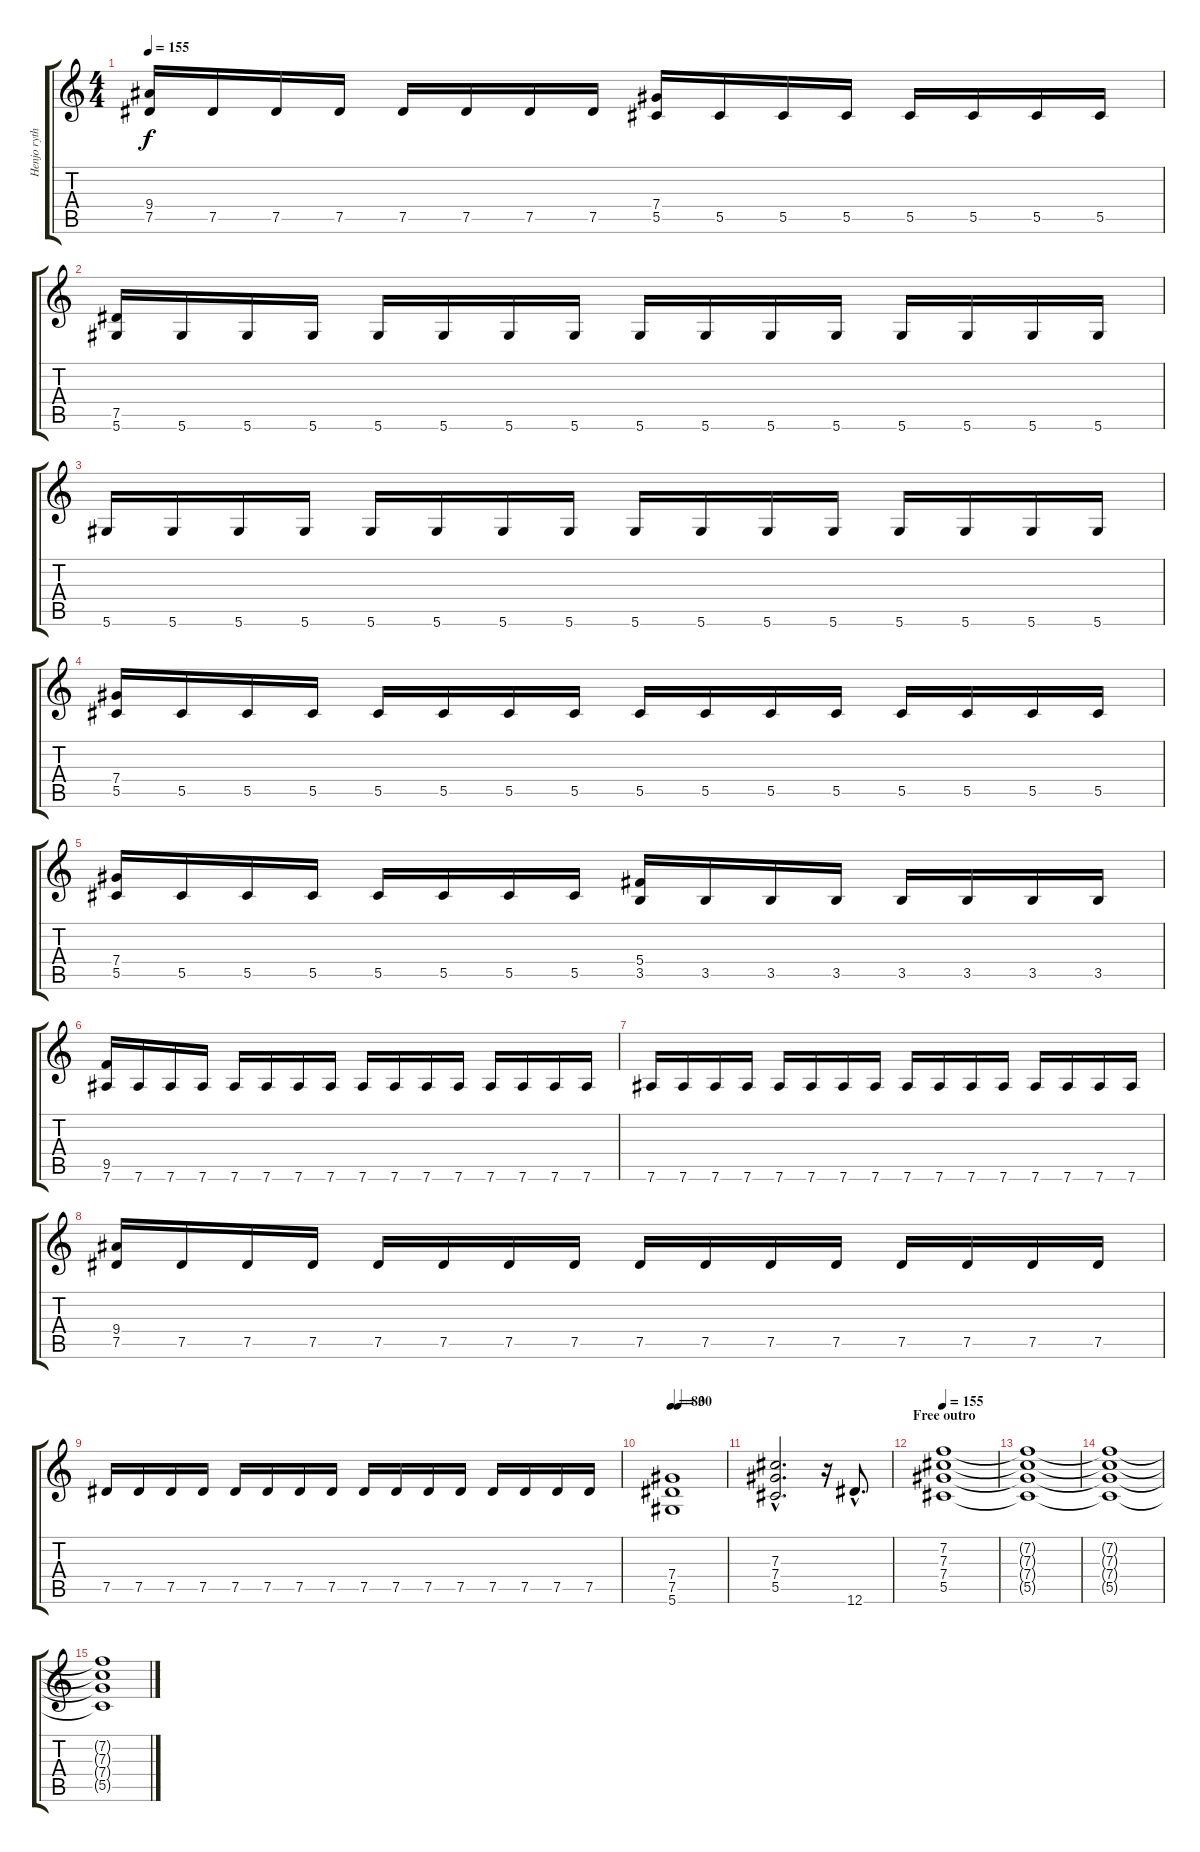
\track ("Henjo rythm" "Henjo ryth") {instrument distortionguitar}
\staff {score tabs}
\tuning (Eb4 Bb3 Gb3 Db3 Ab2 Eb2) {hide}
\ts (4 4)
\tempo 155
\clef g2
\ks c
(9.4 7.5).16{dy f} 7.5.16 7.5.16 7.5.16 7.5.16 7.5.16 7.5.16 7.5.16 (7.4 5.5).16 5.5.16 5.5.16 5.5.16 5.5.16 5.5.16 5.5.16 5.5.16 |
(7.5 5.6).16 5.6.16 5.6.16 5.6.16 5.6.16 5.6.16 5.6.16 5.6.16 5.6.16 5.6.16 5.6.16 5.6.16 5.6.16 5.6.16 5.6.16 5.6.16 |
5.6.16 5.6.16 5.6.16 5.6.16 5.6.16 5.6.16 5.6.16 5.6.16 5.6.16 5.6.16 5.6.16 5.6.16 5.6.16 5.6.16 5.6.16 5.6.16 |
(7.4 5.5).16 5.5.16 5.5.16 5.5.16 5.5.16 5.5.16 5.5.16 5.5.16 5.5.16 5.5.16 5.5.16 5.5.16 5.5.16 5.5.16 5.5.16 5.5.16 |
(7.4 5.5).16 5.5.16 5.5.16 5.5.16 5.5.16 5.5.16 5.5.16 5.5.16 (5.4 3.5).16 3.5.16 3.5.16 3.5.16 3.5.16 3.5.16 3.5.16 3.5.16 |
(9.5 7.6).16 7.6.16 7.6.16 7.6.16 7.6.16 7.6.16 7.6.16 7.6.16 7.6.16 7.6.16 7.6.16 7.6.16 7.6.16 7.6.16 7.6.16 7.6.16 |
7.6.16 7.6.16 7.6.16 7.6.16 7.6.16 7.6.16 7.6.16 7.6.16 7.6.16 7.6.16 7.6.16 7.6.16 7.6.16 7.6.16 7.6.16 7.6.16 |
(9.4 7.5).16 7.5.16 7.5.16 7.5.16 7.5.16 7.5.16 7.5.16 7.5.16 7.5.16 7.5.16 7.5.16 7.5.16 7.5.16 7.5.16 7.5.16 7.5.16 |
7.5.16 7.5.16 7.5.16 7.5.16 7.5.16 7.5.16 7.5.16 7.5.16 7.5.16 7.5.16 7.5.16 7.5.16 7.5.16 7.5.16 7.5.16 7.5.16 |
\tempo 80
\tempo (30 0.125)
(7.4 7.5 5.6).1 |
(7.3{hac} 7.4{hac} 5.5{hac}).2{d} r.16 12.6{hac}.8{d} |
\section ("" "Free outro")
\tempo 155
(7.2 7.3 7.4 5.5).1 |
(7.2{t} 7.3{t} 7.4{t} 5.5{t}).1 |
(7.2{t} 7.3{t} 7.4{t} 5.5{t}).1 |
(7.2{t} 7.3{t} 7.4{t} 5.5{t}).1{txt ""}
